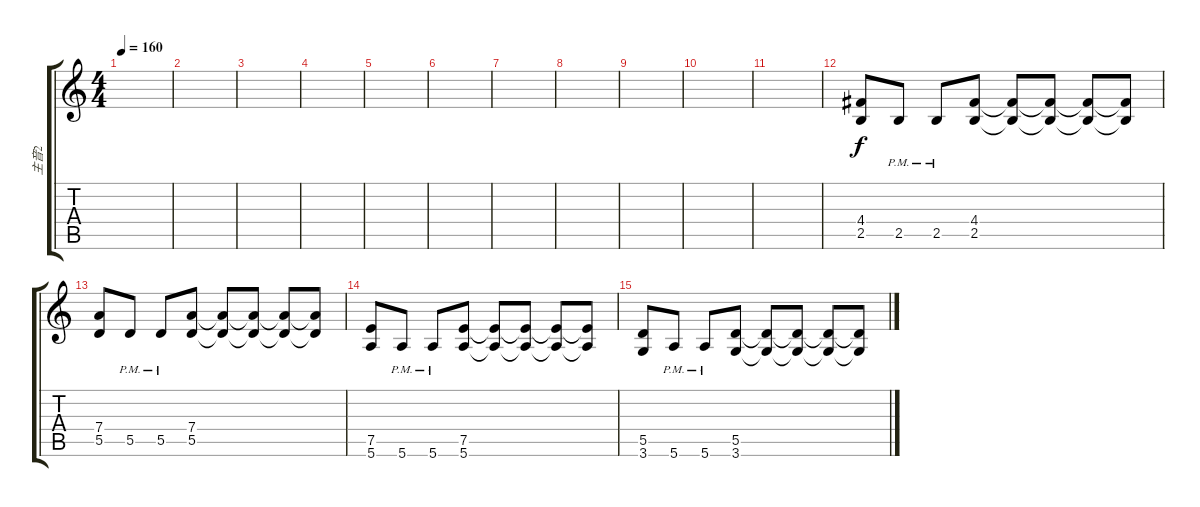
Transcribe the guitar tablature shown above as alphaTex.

\track ("主音2" "主音2") {instrument distortionguitar}
\staff {score tabs}
\tuning (E4 B3 G3 D3 A2 E2) {hide}
\ts (4 4)
\tempo 160
\clef g2
\ks c
|
|
|
|
|
|
|
|
|
|
|
(4.4 2.5).8 2.5{pm}.8 2.5{pm}.8 (4.4 2.5).8 (4.4{t} 2.5{t}).8 (4.4{t} 2.5{t}).8 (4.4{t} 2.5{t}).8 (4.4{t} 2.5{t}).8 |
(7.4 5.5).8 5.5{pm}.8 5.5{pm}.8 (7.4 5.5).8 (7.4{t} 5.5{t}).8 (7.4{t} 5.5{t}).8 (7.4{t} 5.5{t}).8 (7.4{t} 5.5{t}).8 |
(7.5 5.6).8 5.6{pm}.8 5.6{pm}.8 (7.5 5.6).8 (7.5{t} 5.6{t}).8 (7.5{t} 5.6{t}).8 (7.5{t} 5.6{t}).8 (7.5{t} 5.6{t}).8 |
(5.5 3.6).8 5.6{pm}.8 5.6{pm}.8 (5.5 3.6).8 (5.5{t} 3.6{t}).8 (5.5{t} 3.6{t}).8 (5.5{t} 3.6{t}).8 (5.5{t} 3.6{t}).8
